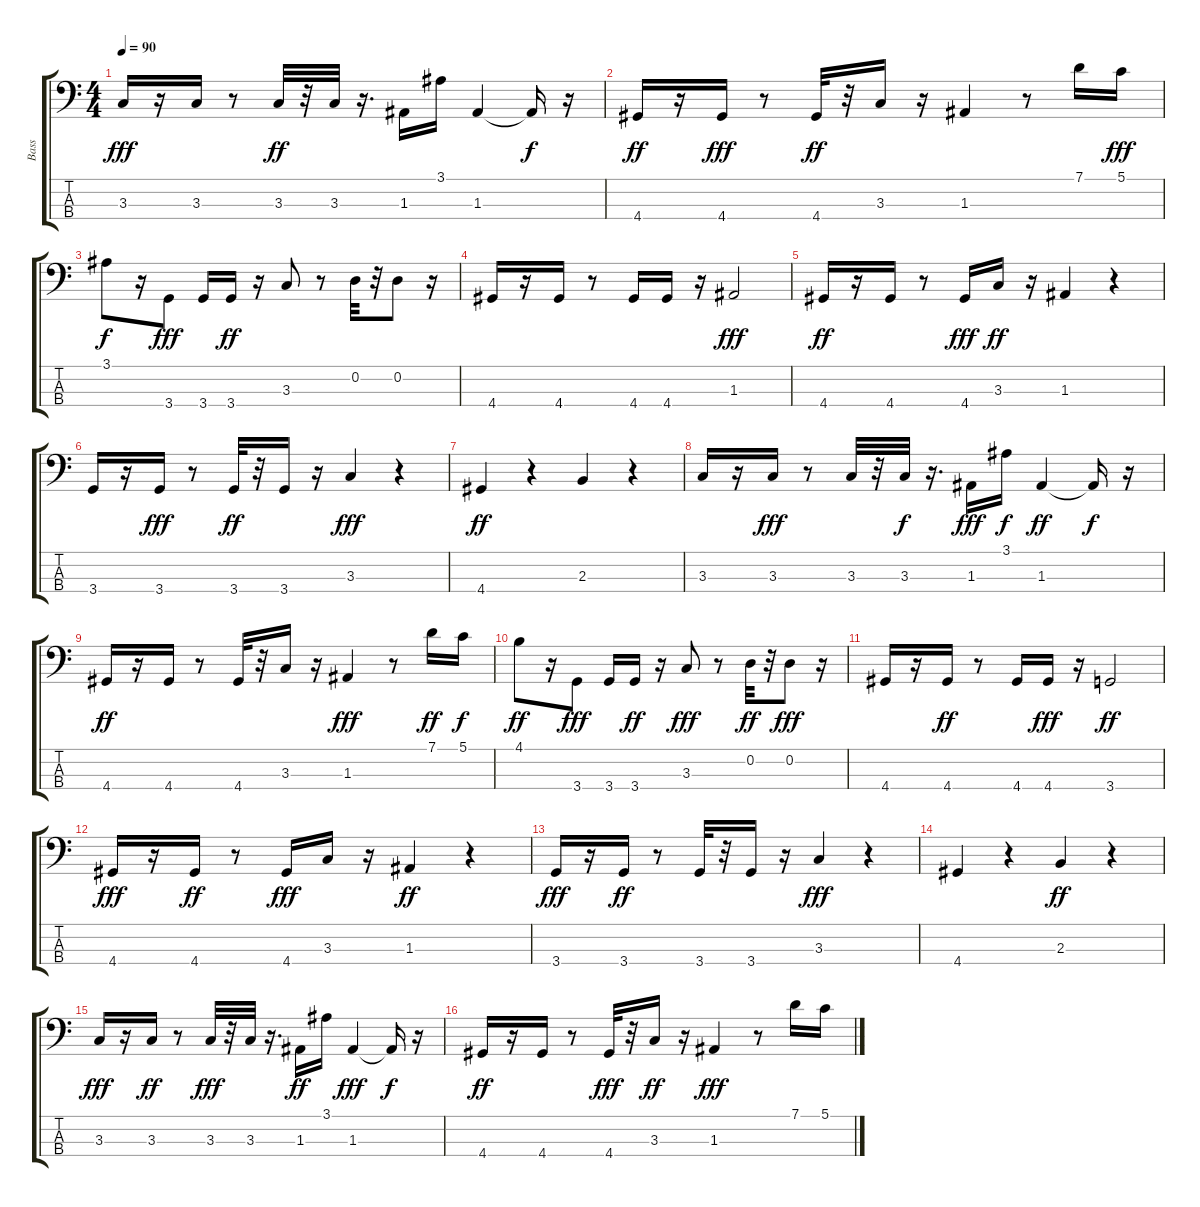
\track ("Bass" "Bass") {instrument electricbassfinger}
\staff {score tabs}
\tuning (G2 D2 A1 E1) {hide}
\ts (4 4)
\tempo 90
\clef f4
\ks c
3.3.16{dy fff} r.16 3.3.16 r.8 3.3.32{dy ff} r.32 3.3.32 r.16{d} 1.3.16 3.1.16 1.3.4 1.3{t}.16{dy f} r.16 |
4.4.16{dy ff} r.16 4.4.16{dy fff} r.8 4.4.32{dy ff} r.32 3.3.16 r.16 1.3.4 r.8 7.1.16 5.1.16{dy fff} |
3.1.8{dy f} r.16 3.4.8{dy fff} 3.4.16 3.4.16{dy ff} r.16 3.3.8 r.8 0.2.32 r.32 0.2.8 r.16 |
4.4.16 r.16 4.4.16 r.8 4.4.16 4.4.16 r.16 1.3.2{dy fff} |
4.4.16{dy ff} r.16 4.4.16 r.8 4.4.16{dy fff} 3.3.16{dy ff} r.16 1.3.4 r.4 |
3.4.16 r.16 3.4.16{dy fff} r.8 3.4.32{dy ff} r.32 3.4.16 r.16 3.3.4{dy fff} r.4 |
4.4.4{dy ff} r.4 2.3.4 r.4 |
3.3.16 r.16 3.3.16{dy fff} r.8 3.3.32 r.32 3.3.32{dy f} r.16{d} 1.3.16{dy fff} 3.1.16{dy f} 1.3.4{dy ff} 1.3{t}.16{dy f} r.16 |
4.4.16{dy ff} r.16 4.4.16 r.8 4.4.32 r.32 3.3.16 r.16 1.3.4{dy fff} r.8 7.1.16{dy ff} 5.1.16{dy f} |
4.1.8{dy ff} r.16 3.4.8{dy fff} 3.4.16 3.4.16{dy ff} r.16 3.3.8{dy fff} r.8 0.2.32{dy ff} r.32 0.2.8{dy fff} r.16 |
4.4.16 r.16 4.4.16{dy ff} r.8 4.4.16 4.4.16{dy fff} r.16 3.4.2{dy ff} |
4.4.16{dy fff} r.16 4.4.16{dy ff} r.8 4.4.16{dy fff} 3.3.16 r.16 1.3.4{dy ff} r.4 |
3.4.16{dy fff} r.16 3.4.16{dy ff} r.8 3.4.32 r.32 3.4.16 r.16 3.3.4{dy fff} r.4 |
4.4.4 r.4 2.3.4{dy ff} r.4 |
3.3.16{dy fff} r.16 3.3.16{dy ff} r.8 3.3.32{dy fff} r.32 3.3.32 r.16{d} 1.3.16{dy ff} 3.1.16 1.3.4{dy fff} 1.3{t}.16{dy f} r.16 |
4.4.16{dy ff} r.16 4.4.16 r.8 4.4.32{dy fff} r.32 3.3.16{dy ff} r.16 1.3.4{dy fff} r.8 7.1.16 5.1.16
